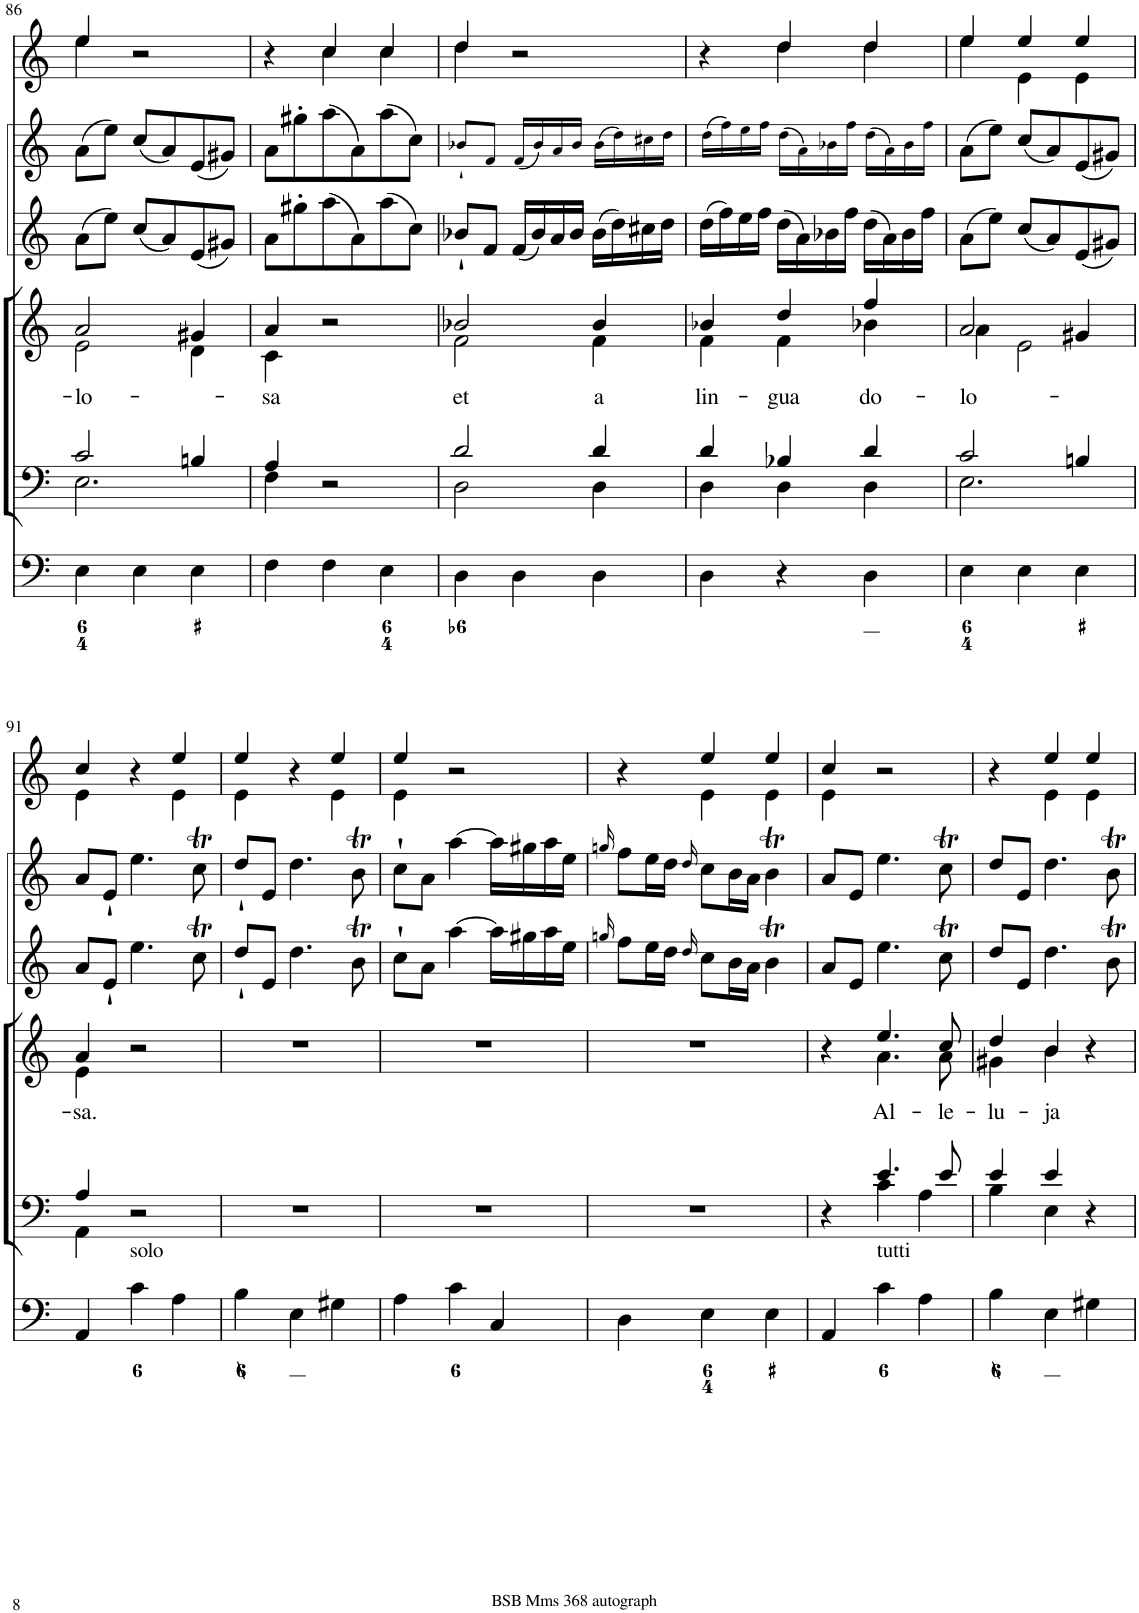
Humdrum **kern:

**kern	**kern	**kern	**text	**kern	**kern	**kern
*part6	*part5	*part4	*part4	*part3	*part2	*part1
*staff6	*staff5	*staff4	*staff4	*staff3	*staff2	*staff1
*I"Organ	*I"Voice	*I"Voice	*	*I"Violin	*I"Violini	*I"Corni in C⁰
*	*	*	*	*I'Vln	*I'Vln	*
!!LO:PB:g=z
*clefF4	*clefF4	*clefG2	*	*clefG2	*clefG2	*clefG2
*	*	*	*	*	*	*Trd7c12
*k[]	*k[]	*k[]	*	*k[]	*k[]	*k[]
*M3/4	*M3/4	*M3/4	*	*M3/4	*M3/4	*M3/4
=86	=86	=86	=86	=86	=86	=86
*	*^	*	*	*	*	*
!	!	!	!	!LO:LY:b	!	!	!
*	*	*	*^	*	*	*	*^
4E\	2c/	2.E\	2a/	2e\	-lo-	(8a\L	(8a\L	4ee/	4ee\
.	.	.	.	.	.	8ee\J)	8ee\J)	.	.
4E\	.	.	.	.	.	(8cc/L	(8cc/L	2r	2ryy
.	.	.	.	.	.	8a/)	8a/)	.	.
4E\	4Bn/	.	4g#X/	4d\	.	(8e/	(8e/	.	.
.	.	.	.	.	.	8g#X/J)	8g#X/J)	.	.
=87	=87	=87	=87	=87	=87	=87	=87	=87	=87
!	!	!	!	!	!LO:LY:b	!	!	!	!
4F\	4A/	4F\	4a/	4c\	-sa	8a\L	8a\L	4r	4ryy
.	.	.	.	.	.	8gg#X'\	8gg#X'\	.	.
4F\	2r	2ryy	2r	2ryy	.	(8aa\	(8aa\	4cc/	4cc\
.	.	.	.	.	.	8a\)	8a\)	.	.
4E\	.	.	.	.	.	(8aa\	(8aa\	4cc/	4cc\
.	.	.	.	.	.	8cc\J)	8cc\J)	.	.
=88	=88	=88	=88	=88	=88	=88	=88	=88	=88
!	!	!	!	!	!LO:LY:b	!	!	!	!
4D\	2d/	2D\	2b-X/	2f\	et	8b-X`/L	8b-X`!/L	4dd/	4dd\
.	.	.	.	.	.	8f/J	8f!/J	.	.
4D\	.	.	.	.	.	(16f/LL	(16f!/LL	2r	2ryy
.	.	.	.	.	.	16b-/)	16b-!/)	.	.
.	.	.	.	.	.	16a/	16a!/	.	.
.	.	.	.	.	.	16b-/JJ	16b-!/JJ	.	.
!	!	!	!	!	!LO:LY:b	!	!	!	!
4D\	4d/	4D\	4b-/	4f\	a	(16b-\LL	(16b-!\LL	.	.
.	.	.	.	.	.	16dd\)	16dd!\)	.	.
.	.	.	.	.	.	16cc#X\	16cc#X!\	.	.
.	.	.	.	.	.	16dd\JJ	16dd!\JJ	.	.
=89	=89	=89	=89	=89	=89	=89	=89	=89	=89
!	!	!	!	!	!LO:LY:b	!	!	!	!
4D\	4d/	4D\	4b-X/	4f\	lin-	(16dd\LL	(16dd!\LL	4r	4ryy
.	.	.	.	.	.	16ff\)	16ff!\)	.	.
.	.	.	.	.	.	16ee\	16ee!\	.	.
.	.	.	.	.	.	16ff\JJ	16ff!\JJ	.	.
!	!	!	!	!	!LO:LY:b	!	!	!	!
4r	4B-X/	4D\	4dd/	4f\	-gua	(16dd\LL	(16dd!\LL	4dd/	4dd\
.	.	.	.	.	.	16a\)	16a!\)	.	.
.	.	.	.	.	.	16b-X\	16b-X!\	.	.
.	.	.	.	.	.	16ff\JJ	16ff!\JJ	.	.
!	!	!	!	!	!LO:LY:b	!	!	!	!
4D\	4d/	4D\	4ff/	4b-X\	do-	(16dd\LL	(16dd!\LL	4dd/	4dd\
.	.	.	.	.	.	16a\)	16a!\)	.	.
.	.	.	.	.	.	16b-\	16b-!\	.	.
.	.	.	.	.	.	16ff\JJ	16ff!\JJ	.	.
=90	=90	=90	=90	=90	=90	=90	=90	=90	=90
!	!	!	!	!	!LO:LY:b	!	!	!	!
4E\	2c/	2.E\	2a/	4a\	-lo-	(8a\L	(8a\L	4ee/	4ee\
.	.	.	.	.	.	8ee\J)	8ee\J)	.	.
4E\	.	.	.	2e\	.	(8cc/L	(8cc/L	4ee/	4e\
.	.	.	.	.	.	8a/)	8a/)	.	.
4E\	4Bn/	.	4g#X/	.	.	(8e/	(8e/	4ee/	4e\
.	.	.	.	.	.	8g#X/J)	8g#X/J)	.	.
!!LO:LB:g=z	!!
=91	=91	=91	=91	=91	=91	=91	=91	=91	=91
!	!	!	!	!	!LO:LY:b	!	!	!	!
4AA/	4A/	4AA\	4a/	4e\	-sa.	8a/L	8a/L	4cc/	4e\
.	.	.	.	.	.	8e`/J	8e`/J	.	.
!LO:TX:a:t=solo	!	!	!	!	!	!	!	!	!
4c\	2r	2ryy	2r	2ryy	.	4.ee\	4.ee\	4r	4ryy
4A\	.	.	.	.	.	.	.	4ee/	4e\
.	.	.	.	.	.	8ccT\	8ccT\	.	.
*	*v	*v	*	*	*	*	*	*	*
*	*	*v	*v	*	*	*	*	*
=92	=92	=92	=92	=92	=92	=92	=92
4B\	2.r	2.r	.	8dd`/L	8dd`/L	4ee/	4e\
.	.	.	.	8e/J	8e/J	.	.
4E\	.	.	.	4.dd\	4.dd\	4r	4ryy
4G#X\	.	.	.	.	.	4ee/	4e\
.	.	.	.	8bt\	8bt\	.	.
=93	=93	=93	=93	=93	=93	=93	=93
4A\	2.r	2.r	.	8cc`\L	8cc`\L	4ee/	4e\
.	.	.	.	8a\J	8a\J	.	.
4c\	.	.	.	[4aa\	[4aa\	2r	2ryy
4C/	.	.	.	16aa\LL]	16aa\LL]	.	.
.	.	.	.	16gg#X\	16gg#X\	.	.
.	.	.	.	16aa\	16aa\	.	.
.	.	.	.	16ee\JJ	16ee\JJ	.	.
=94	=94	=94	=94	=94	=94	=94	=94
.	.	.	.	16qggn/	16qggn/	.	.
4D\	2.r	2.r	.	8ff\L	8ff\L	4r	4ryy
.	.	.	.	16ee\L	16ee\L	.	.
.	.	.	.	16dd\JJ	16dd\JJ	.	.
.	.	.	.	16qdd/	16qdd/	.	.
4E\	.	.	.	8cc\L	8cc\L	4ee/	4e\
.	.	.	.	16b\L	16b\L	.	.
.	.	.	.	16a\JJ	16a\JJ	.	.
4E\	.	.	.	4bt\	4bt\	4ee/	4e\
=95	=95	=95	=95	=95	=95	=95	=95
*	*^	*^	*	*	*	*	*
4AA/	4r	4ryy	4r	4ryy	.	8a/L	8a/L	4cc/	4e\
.	.	.	.	.	.	8e/J	8e/J	.	.
!LO:TX:a:t=tutti	!	!	!	!	!	!	!	!	!
!	!	!	!	!	!LO:LY:b	!	!	!	!
4c\	4.e/	4c\	4.ee/	4.a\	Al-	4.ee\	4.ee\	2r	2ryy
4A\	.	4A\	.	.	.	.	.	.	.
!	!	!	!	!	!LO:LY:b	!	!	!	!
.	8e/	.	8cc/	8a\	-le-	8ccT\	8ccT\	.	.
=96	=96	=96	=96	=96	=96	=96	=96	=96	=96
!	!	!	!	!	!LO:LY:b	!	!	!	!
4B\	4e/	4B\	4dd/	4g#X\	-lu-	8dd/L	8dd/L	4r	4ryy
.	.	.	.	.	.	8e/J	8e/J	.	.
!	!	!	!	!	!LO:LY:b	!	!	!	!
4E\	4e/	4E\	4b/	4b\	-ja	4.dd\	4.dd\	4ee/	4e\
4G#X\	4r	4ryy	4r	4ryy	.	.	.	4ee/	4e\
.	.	.	.	.	.	8bt\	8bt\	.	.
*	*v	*v	*	*	*	*	*	*v	*v
*	*	*v	*v	*	*	*	*
=	=	=	=	=	=	=
*-	*-	*-	*-	*-	*-	*-
